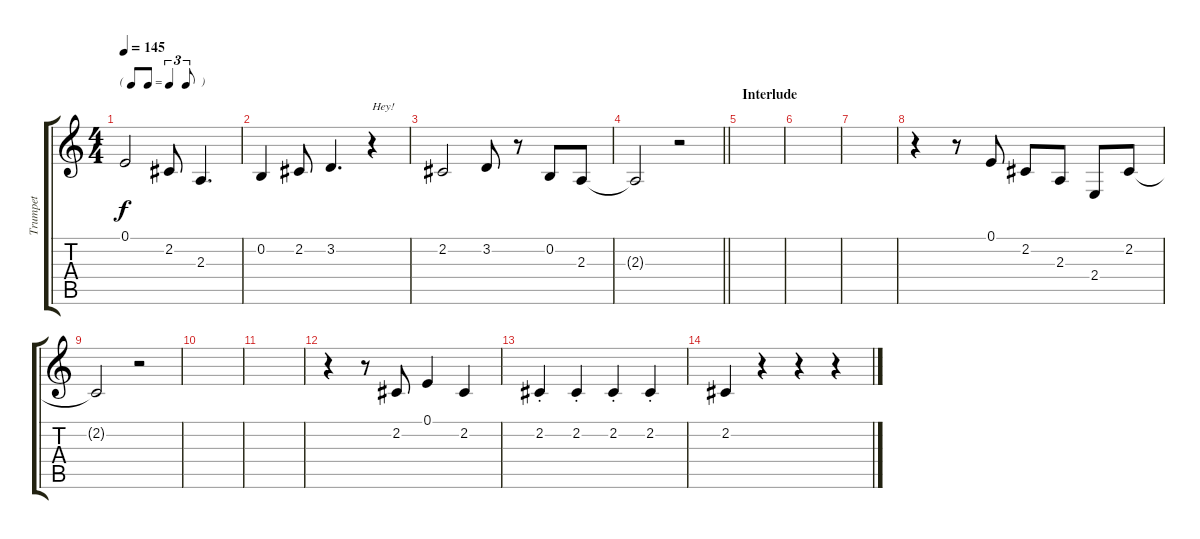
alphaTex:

\track ("Trumpet" "Trumpet") {instrument trumpet}
\staff {score tabs}
\tuning (E4 B3 G3 D3 A2 E2) {hide}
\ts (4 4)
\tf triplet8th
\tempo 145
\clef g2
\ks c
0.1.2{dy f} 2.2.8 2.3.4{d} |
0.2.4 2.2.8 3.2.4{d} r.4{txt "Hey!"} |
2.2.2 3.2.8 r.8 0.2.8 2.3.8 |
\barLineRight lightlight
2.3{t}.2 r.2 |
\section ("" "Interlude")
|
|
|
r.4 r.8 0.1.8 2.2.8 2.3.8 2.4.8 2.2.8 |
2.2{t}.2 r.2 |
|
|
r.4 r.8 2.2.8 0.1.4 2.2.4 |
2.2{st}.4 2.2{st}.4 2.2{st}.4 2.2{st}.4 |
2.2.4 r.4 r.4 r.4
